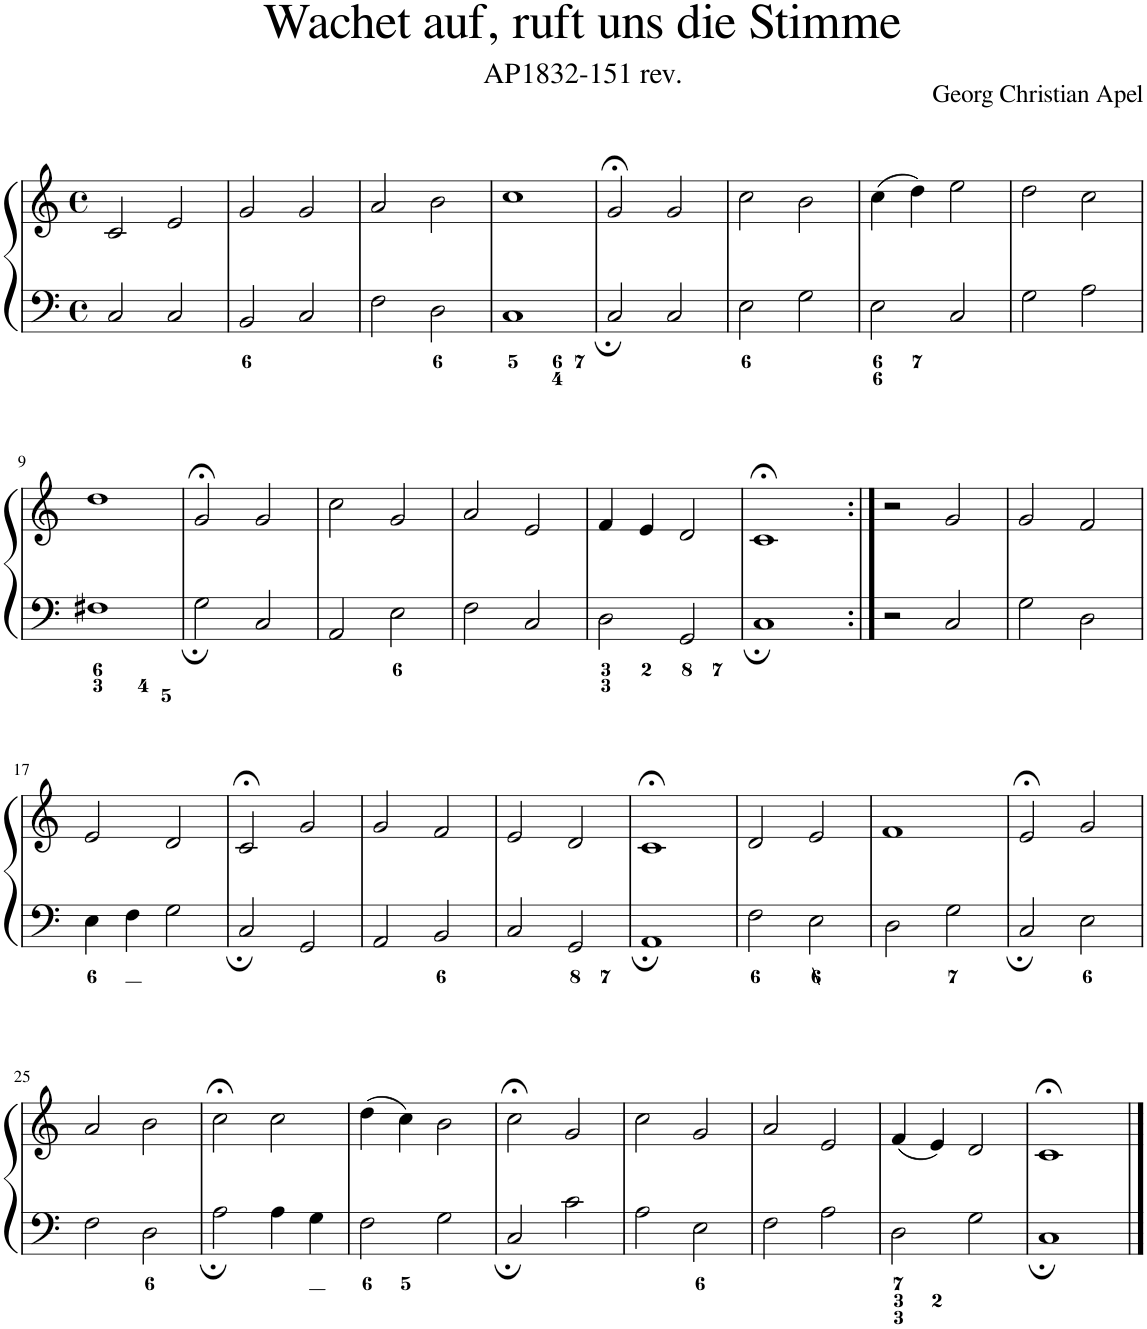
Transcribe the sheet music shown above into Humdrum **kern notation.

**kern	**kern
*part1	*part1
*staff2	*staff1
*I"Piano	*
*I'Pno.	*
*clefF4	*clefG2
*k[]	*k[]
*M4/4	*M4/4
*met(c)	*met(c)
=1	=1
2C/	2c/
2C/	2e/
=2	=2
2BB/	2g/
2C/	2g/
=3	=3
2F\	2a/
2D\	2b\
=4	=4
1C	1cc
=5	=5
2C/	2g;</
2C/	2g/
=6	=6
2E\	2cc\
2G\	2b\
=7	=7
2E\	(4cc\
.	4dd\)
2C/	2ee\
=8	=8
2G\	2dd\
2A\	2cc\
!!LO:LB:g=z
=9	=9
1F#X	1dd
=10	=10
2G\	2g;</
2C/	2g/
=11	=11
2AA/	2cc\
2E\	2g/
=12	=12
2F\	2a/
2C/	2e/
=13	=13
2D\	4f/
.	4e/
2GG/	2d/
=14	=14
1C	1c;<
=15:|!	=15:|!
2r	2r
2C/	2g/
=16	=16
2G\	2g/
2D\	2f/
!!LO:LB:g=z
=17	=17
4E\	2e/
4F\	.
2G\	2d/
=18	=18
2C/	2c;</
2GG/	2g/
=19	=19
2AA/	2g/
2BB/	2f/
=20	=20
2C/	2e/
2GG/	2d/
=21	=21
1AA	1c;<
=22	=22
2F\	2d/
2E\	2e/
=23	=23
2D\	1f
2G\	.
=24	=24
2C/	2e;</
2E\	2g/
!!LO:LB:g=z
=25	=25
2F\	2a/
2D\	2b\
=26	=26
2A\	2cc;<\
4A\	2cc\
4G\	.
=27	=27
2F\	(4dd\
.	4cc\)
2G\	2b\
=28	=28
2C/	2cc;<\
2c\	2g/
=29	=29
2A\	2cc\
2E\	2g/
=30	=30
2F\	2a/
2A\	2e/
=31	=31
2D\	(4f/
.	4e/)
2G\	2d/
=32	=32
1C	1c;<
==	==
*-	*-
